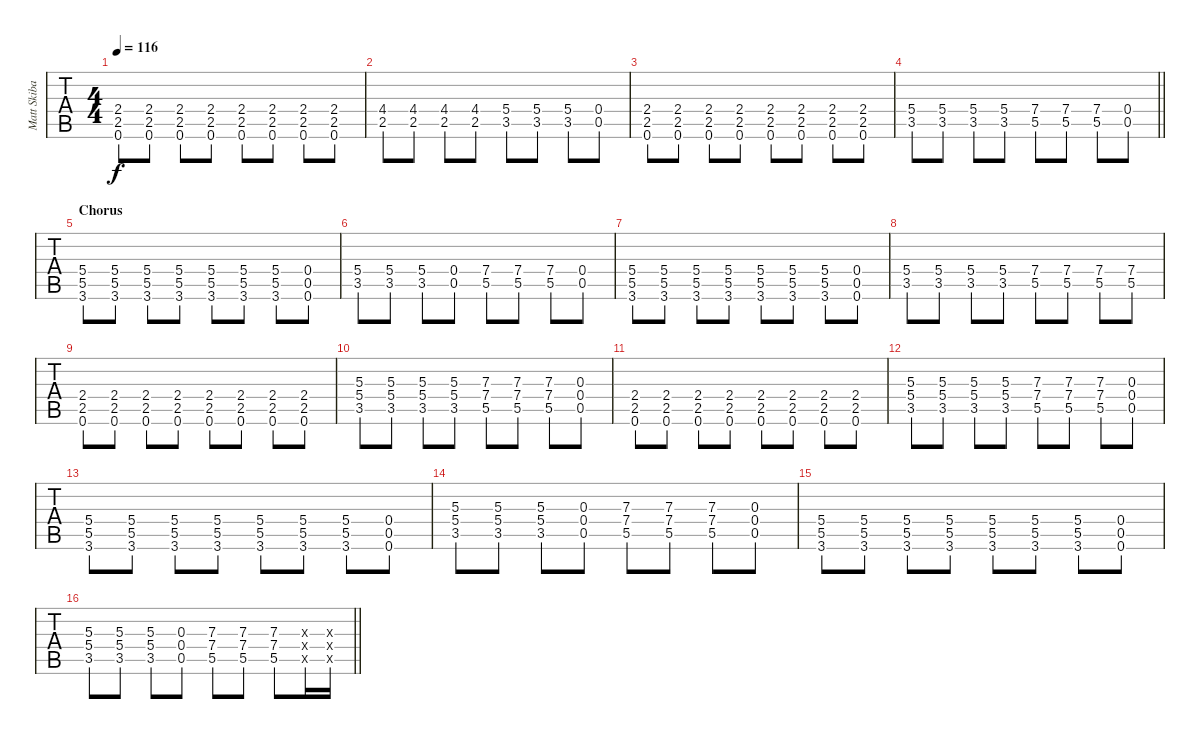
\track ("Matt Skiba - Guitar Two" "Matt Skiba") {instrument distortionguitar}
\staff {tabs}
\tuning (E4 B3 G3 D3 A2 E2) {hide}
\ts (4 4)
\tempo 116
\clef g2
\ks g
(2.4 2.5 0.6).8{dy f} (2.4 2.5 0.6).8 (2.4 2.5 0.6).8 (2.4 2.5 0.6).8 (2.4 2.5 0.6).8 (2.4 2.5 0.6).8 (2.4 2.5 0.6).8 (2.4 2.5 0.6).8 |
(4.4 2.5).8 (4.4 2.5).8 (4.4 2.5).8 (4.4 2.5).8 (5.4 3.5).8 (5.4 3.5).8 (5.4 3.5).8 (0.4 0.5).8 |
(2.4 2.5 0.6).8 (2.4 2.5 0.6).8 (2.4 2.5 0.6).8 (2.4 2.5 0.6).8 (2.4 2.5 0.6).8 (2.4 2.5 0.6).8 (2.4 2.5 0.6).8 (2.4 2.5 0.6).8 |
\barLineRight lightlight
(5.4 3.5).8 (5.4 3.5).8 (5.4 3.5).8 (5.4 3.5).8 (7.4 5.5).8 (7.4 5.5).8 (7.4 5.5).8 (0.4 0.5).8 |
\section ("" "Chorus")
(5.4 5.5 3.6).8{balance 8} (5.4 5.5 3.6).8 (5.4 5.5 3.6).8 (5.4 5.5 3.6).8 (5.4 5.5 3.6).8 (5.4 5.5 3.6).8 (5.4 5.5 3.6).8 (0.4 0.5 0.6).8 |
(5.4 3.5).8 (5.4 3.5).8 (5.4 3.5).8 (0.4 0.5).8 (7.4 5.5).8 (7.4 5.5).8 (7.4 5.5).8 (0.4 0.5).8 |
(5.4 5.5 3.6).8 (5.4 5.5 3.6).8 (5.4 5.5 3.6).8 (5.4 5.5 3.6).8 (5.4 5.5 3.6).8 (5.4 5.5 3.6).8 (5.4 5.5 3.6).8 (0.4 0.5 0.6).8 |
(5.4 3.5).8 (5.4 3.5).8 (5.4 3.5).8 (5.4 3.5).8 (7.4 5.5).8 (7.4 5.5).8 (7.4 5.5).8 (7.4 5.5).8 |
(2.4 2.5 0.6).8 (2.4 2.5 0.6).8 (2.4 2.5 0.6).8 (2.4 2.5 0.6).8 (2.4 2.5 0.6).8 (2.4 2.5 0.6).8 (2.4 2.5 0.6).8 (2.4 2.5 0.6).8 |
(5.3 5.4 3.5).8 (5.3 5.4 3.5).8 (5.3 5.4 3.5).8 (5.3 5.4 3.5).8 (7.3 7.4 5.5).8 (7.3 7.4 5.5).8 (7.3 7.4 5.5).8 (0.3 0.4 0.5).8 |
(2.4 2.5 0.6).8 (2.4 2.5 0.6).8 (2.4 2.5 0.6).8 (2.4 2.5 0.6).8 (2.4 2.5 0.6).8 (2.4 2.5 0.6).8 (2.4 2.5 0.6).8 (2.4 2.5 0.6).8 |
(5.3 5.4 3.5).8 (5.3 5.4 3.5).8 (5.3 5.4 3.5).8 (5.3 5.4 3.5).8 (7.3 7.4 5.5).8 (7.3 7.4 5.5).8 (7.3 7.4 5.5).8 (0.3 0.4 0.5).8 |
(5.4 5.5 3.6).8 (5.4 5.5 3.6).8 (5.4 5.5 3.6).8 (5.4 5.5 3.6).8 (5.4 5.5 3.6).8 (5.4 5.5 3.6).8 (5.4 5.5 3.6).8 (0.4 0.5 0.6).8 |
(5.3 5.4 3.5).8 (5.3 5.4 3.5).8 (5.3 5.4 3.5).8 (0.3 0.4 0.5).8 (7.3 7.4 5.5).8 (7.3 7.4 5.5).8 (7.3 7.4 5.5).8 (0.3 0.4 0.5).8 |
(5.4 5.5 3.6).8 (5.4 5.5 3.6).8 (5.4 5.5 3.6).8 (5.4 5.5 3.6).8 (5.4 5.5 3.6).8 (5.4 5.5 3.6).8 (5.4 5.5 3.6).8 (0.4 0.5 0.6).8 |
\barLineRight lightlight
(5.3 5.4 3.5).8 (5.3 5.4 3.5).8 (5.3 5.4 3.5).8 (0.3 0.4 0.5).8 (7.3 7.4 5.5).8 (7.3 7.4 5.5).8 (7.3 7.4 5.5).8 (11.3{x} 11.4{x} 9.5{x}).16 (11.3{x} 11.4{x} 9.5{x}).16
